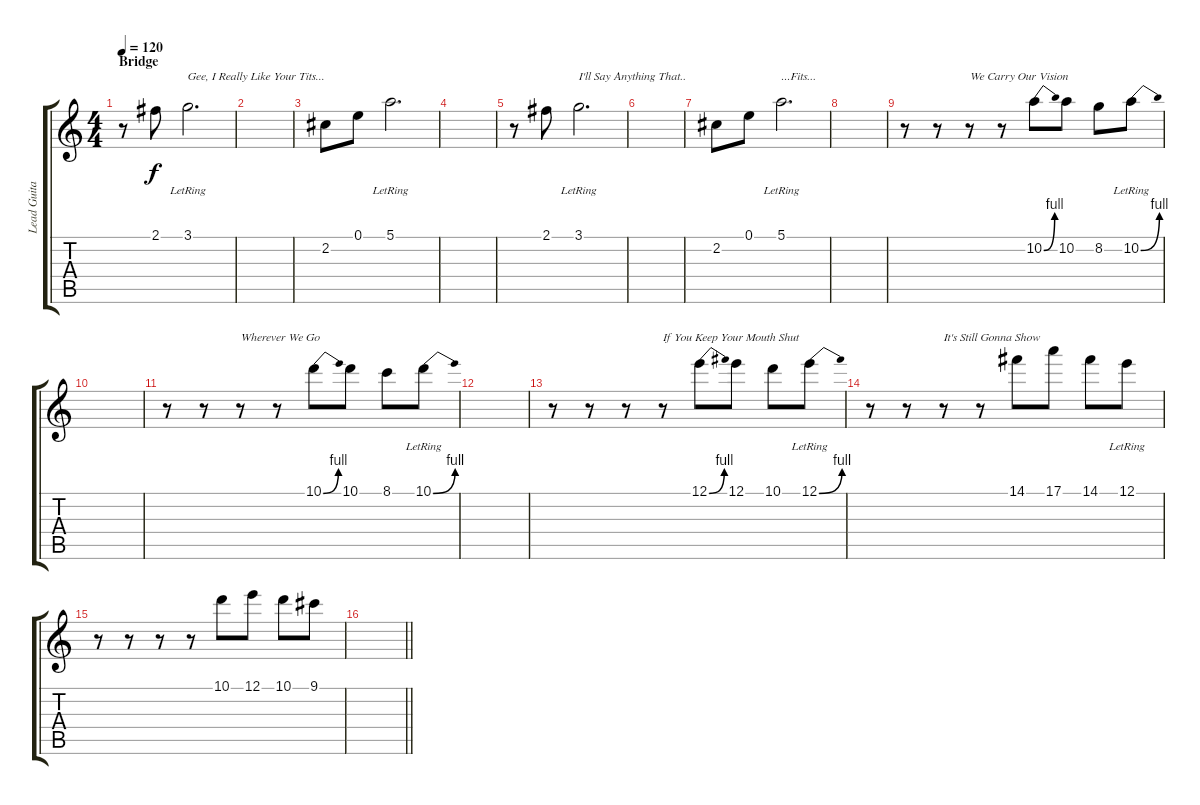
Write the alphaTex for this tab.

\track ("Lead Guitar" "Lead Guita") {instrument distortionguitar}
\staff {score tabs}
\tuning (E4 B3 G3 D3 A2 E2) {hide}
\ts (4 4)
\section ("" "Bridge")
\tempo 120
\clef g2
\ks c
r.8{dy f} 2.1.8 3.1{lr}.2{d txt "Gee, I Really Like Your Tits..."} |
|
2.2.8 0.1.8 5.1{lr}.2{d} |
|
r.8 2.1.8 3.1{lr}.2{d txt "I'll Say Anything That.. "} |
|
2.2.8 0.1.8 5.1{lr}.2{d txt "...Fits..."} |
|
r.8 r.8 r.8{txt "We Carry Our Vision"} r.8 10.2{be (bend 0 0 60 4)}.8 10.2.8 8.2.8 10.2{be (bend 0 0 60 4) lr}.8 |
|
r.8 r.8 r.8{txt "Wherever We Go"} r.8 10.1{be (bend 0 0 60 4)}.8 10.1.8 8.1.8 10.1{be (bend 0 0 60 4) lr}.8 |
|
r.8 r.8 r.8 r.8{txt "If You Keep Your Mouth Shut"} 12.1{be (bend 0 0 60 4)}.8 12.1.8 10.1.8 12.1{be (bend 0 0 60 4) lr}.8 |
r.8 r.8 r.8{txt "It's Still Gonna Show"} r.8 14.1.8 17.1.8 14.1.8 12.1{lr}.8 |
r.8 r.8 r.8 r.8 10.1.8 12.1.8 10.1.8 9.1.8 |
\barLineRight lightlight
